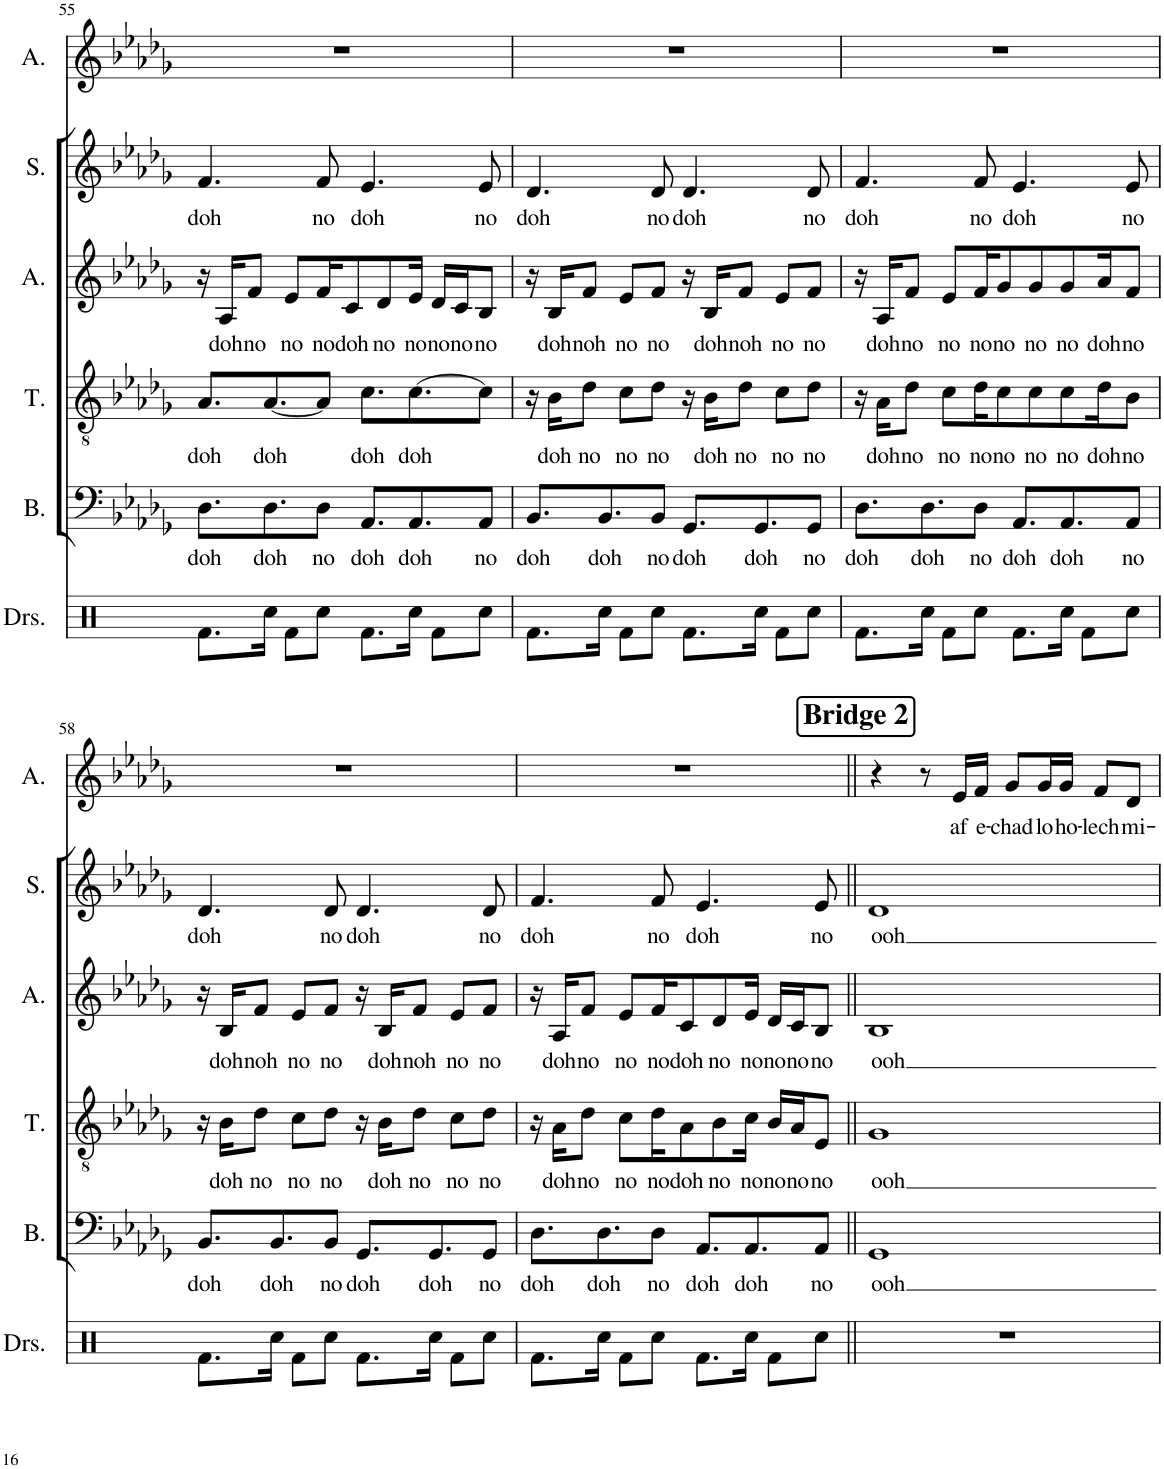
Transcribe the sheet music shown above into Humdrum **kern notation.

**kern	**kern	**text	**kern	**text	**kern	**text	**kern	**text	**kern	**text
*part6	*part5	*part5	*part4	*part4	*part3	*part3	*part2	*part2	*part1	*part1
*staff6	*staff5	*staff5	*staff4	*staff4	*staff3	*staff3	*staff2	*staff2	*staff1	*staff1
*I"Drumset	*I"Bass	*	*I"Tenor	*	*I"Alto	*	*I"Soprano	*	*I"Alto	*
*I'Drs.	*I'B.	*	*I'T.	*	*I'A.	*	*I'S.	*	*I'A.	*
!!LO:PB:g=z
*clefX	*clefF4	*	*clefGv2	*	*clefG2	*	*clefG2	*	*clefG2	*
*k[b-e-a-]	*k[b-e-a-d-g-]	*	*k[b-e-a-d-g-]	*	*k[b-e-a-d-g-]	*	*k[b-e-a-d-g-]	*	*k[b-e-a-d-g-]	*
*M4/4	*M4/4	*	*M4/4	*	*M4/4	*	*M4/4	*	*M4/4	*
=55	=55	=55	=55	=55	=55	=55	=55	=55	=55	=55
!	!	!LO:LY:b	!	!LO:LY:b	!	!	!	!LO:LY:b	!	!
8.Rf\L	8.D-\L	doh	8.A-/L	doh	16r	.	4.f/	doh	1r	.
!	!	!	!	!	!	!LO:LY:b	!	!	!	!
.	.	.	.	.	16A-/KL	doh	.	.	.	.
!	!	!	!	!	!	!LO:LY:b	!	!	!	!
.	.	.	.	.	8f/J	no	.	.	.	.
!	!	!LO:LY:b	!	!LO:LY:b	!	!	!	!	!	!
16Rcc\Jk	8.D-\	doh	[8.A-/	doh	.	.	.	.	.	.
!	!	!	!	!	!	!LO:LY:b	!	!	!	!
8Rf\L	.	.	.	.	8e-/L	no	.	.	.	.
!	!	!LO:LY:b	!	!	!	!LO:LY:b	!	!LO:LY:b	!	!
8Rcc\J	8D-\J	no	8A-/J]	.	16f/K	no	8f/	no	.	.
!	!	!	!	!	!	!LO:LY:b	!	!	!	!
.	.	.	.	.	8c/	doh	.	.	.	.
!	!	!LO:LY:b	!	!LO:LY:b	!	!	!	!LO:LY:b	!	!
8.Rf\L	8.AA-/L	doh	8.c\L	doh	.	.	4.e-/	doh	.	.
!	!	!	!	!	!	!LO:LY:b	!	!	!	!
.	.	.	.	.	8d-/	no	.	.	.	.
!	!	!LO:LY:b	!	!LO:LY:b	!	!LO:LY:b	!	!	!	!
16Rcc\Jk	8.AA-/	doh	[8.c\	doh	16e-/Jk	no	.	.	.	.
!	!	!	!	!	!	!LO:LY:b	!	!	!	!
8Rf\L	.	.	.	.	16d-/LL	no	.	.	.	.
!	!	!	!	!	!	!LO:LY:b	!	!	!	!
.	.	.	.	.	16c/J	no	.	.	.	.
!	!	!LO:LY:b	!	!	!	!LO:LY:b	!	!LO:LY:b	!	!
8Rcc\J	8AA-/J	no	8c\J]	.	8B-/J	no	8e-/	no	.	.
=56	=56	=56	=56	=56	=56	=56	=56	=56	=56	=56
!	!	!LO:LY:b	!	!	!	!	!	!LO:LY:b	!	!
8.Rf\L	8.BB-/L	doh	16r	.	16r	.	4.d-/	doh	1r	.
!	!	!	!	!LO:LY:b	!	!LO:LY:b	!	!	!	!
.	.	.	16B-\KL	doh	16B-/KL	doh	.	.	.	.
!	!	!	!	!LO:LY:b	!	!LO:LY:b	!	!	!	!
.	.	.	8d-\J	no	8f/J	noh	.	.	.	.
!	!	!LO:LY:b	!	!	!	!	!	!	!	!
16Rcc\Jk	8.BB-/	doh	.	.	.	.	.	.	.	.
!	!	!	!	!LO:LY:b	!	!LO:LY:b	!	!	!	!
8Rf\L	.	.	8c\L	no	8e-/L	no	.	.	.	.
!	!	!LO:LY:b	!	!LO:LY:b	!	!LO:LY:b	!	!LO:LY:b	!	!
8Rcc\J	8BB-/J	no	8d-\J	no	8f/J	no	8d-/	no	.	.
!	!	!LO:LY:b	!	!	!	!	!	!LO:LY:b	!	!
8.Rf\L	8.GG-/L	doh	16r	.	16r	.	4.d-/	doh	.	.
!	!	!	!	!LO:LY:b	!	!LO:LY:b	!	!	!	!
.	.	.	16B-\KL	doh	16B-/KL	doh	.	.	.	.
!	!	!	!	!LO:LY:b	!	!LO:LY:b	!	!	!	!
.	.	.	8d-\J	no	8f/J	noh	.	.	.	.
!	!	!LO:LY:b	!	!	!	!	!	!	!	!
16Rcc\Jk	8.GG-/	doh	.	.	.	.	.	.	.	.
!	!	!	!	!LO:LY:b	!	!LO:LY:b	!	!	!	!
8Rf\L	.	.	8c\L	no	8e-/L	no	.	.	.	.
!	!	!LO:LY:b	!	!LO:LY:b	!	!LO:LY:b	!	!LO:LY:b	!	!
8Rcc\J	8GG-/J	no	8d-\J	no	8f/J	no	8d-/	no	.	.
=57	=57	=57	=57	=57	=57	=57	=57	=57	=57	=57
!	!	!LO:LY:b	!	!	!	!	!	!LO:LY:b	!	!
8.Rf\L	8.D-\L	doh	16r	.	16r	.	4.f/	doh	1r	.
!	!	!	!	!LO:LY:b	!	!LO:LY:b	!	!	!	!
.	.	.	16A-\KL	doh	16A-/KL	doh	.	.	.	.
!	!	!	!	!LO:LY:b	!	!LO:LY:b	!	!	!	!
.	.	.	8d-\J	no	8f/J	no	.	.	.	.
!	!	!LO:LY:b	!	!	!	!	!	!	!	!
16Rcc\Jk	8.D-\	doh	.	.	.	.	.	.	.	.
!	!	!	!	!LO:LY:b	!	!LO:LY:b	!	!	!	!
8Rf\L	.	.	8c\L	no	8e-/L	no	.	.	.	.
!	!	!LO:LY:b	!	!LO:LY:b	!	!LO:LY:b	!	!LO:LY:b	!	!
8Rcc\J	8D-\J	no	16d-\K	no	16f/K	no	8f/	no	.	.
!	!	!	!	!LO:LY:b	!	!LO:LY:b	!	!	!	!
.	.	.	8c\	no	8g-/	no	.	.	.	.
!	!	!LO:LY:b	!	!	!	!	!	!LO:LY:b	!	!
8.Rf\L	8.AA-/L	doh	.	.	.	.	4.e-/	doh	.	.
!	!	!	!	!LO:LY:b	!	!LO:LY:b	!	!	!	!
.	.	.	8c\	no	8g-/	no	.	.	.	.
!	!	!LO:LY:b	!	!LO:LY:b	!	!LO:LY:b	!	!	!	!
16Rcc\Jk	8.AA-/	doh	8c\	no	8g-/	no	.	.	.	.
8Rf\L	.	.	.	.	.	.	.	.	.	.
!	!	!	!	!LO:LY:b	!	!LO:LY:b	!	!	!	!
.	.	.	16d-\K	doh	16a-/K	doh	.	.	.	.
!	!	!LO:LY:b	!	!LO:LY:b	!	!LO:LY:b	!	!LO:LY:b	!	!
8Rcc\J	8AA-/J	no	8B-\J	no	8f/J	no	8e-/	no	.	.
!!LO:LB:g=z
=58	=58	=58	=58	=58	=58	=58	=58	=58	=58	=58
!	!	!LO:LY:b	!	!	!	!	!	!LO:LY:b	!	!
8.Rf\L	8.BB-/L	doh	16r	.	16r	.	4.d-/	doh	1r	.
!	!	!	!	!LO:LY:b	!	!LO:LY:b	!	!	!	!
.	.	.	16B-\KL	doh	16B-/KL	doh	.	.	.	.
!	!	!	!	!LO:LY:b	!	!LO:LY:b	!	!	!	!
.	.	.	8d-\J	no	8f/J	noh	.	.	.	.
!	!	!LO:LY:b	!	!	!	!	!	!	!	!
16Rcc\Jk	8.BB-/	doh	.	.	.	.	.	.	.	.
!	!	!	!	!LO:LY:b	!	!LO:LY:b	!	!	!	!
8Rf\L	.	.	8c\L	no	8e-/L	no	.	.	.	.
!	!	!LO:LY:b	!	!LO:LY:b	!	!LO:LY:b	!	!LO:LY:b	!	!
8Rcc\J	8BB-/J	no	8d-\J	no	8f/J	no	8d-/	no	.	.
!	!	!LO:LY:b	!	!	!	!	!	!LO:LY:b	!	!
8.Rf\L	8.GG-/L	doh	16r	.	16r	.	4.d-/	doh	.	.
!	!	!	!	!LO:LY:b	!	!LO:LY:b	!	!	!	!
.	.	.	16B-\KL	doh	16B-/KL	doh	.	.	.	.
!	!	!	!	!LO:LY:b	!	!LO:LY:b	!	!	!	!
.	.	.	8d-\J	no	8f/J	noh	.	.	.	.
!	!	!LO:LY:b	!	!	!	!	!	!	!	!
16Rcc\Jk	8.GG-/	doh	.	.	.	.	.	.	.	.
!	!	!	!	!LO:LY:b	!	!LO:LY:b	!	!	!	!
8Rf\L	.	.	8c\L	no	8e-/L	no	.	.	.	.
!	!	!LO:LY:b	!	!LO:LY:b	!	!LO:LY:b	!	!LO:LY:b	!	!
8Rcc\J	8GG-/J	no	8d-\J	no	8f/J	no	8d-/	no	.	.
=59	=59	=59	=59	=59	=59	=59	=59	=59	=59	=59
!	!	!LO:LY:b	!	!	!	!	!	!LO:LY:b	!	!
8.Rf\L	8.D-\L	doh	16r	.	16r	.	4.f/	doh	1r	.
!	!	!	!	!LO:LY:b	!	!LO:LY:b	!	!	!	!
.	.	.	16A-\KL	doh	16A-/KL	doh	.	.	.	.
!	!	!	!	!LO:LY:b	!	!LO:LY:b	!	!	!	!
.	.	.	8d-\J	no	8f/J	no	.	.	.	.
!	!	!LO:LY:b	!	!	!	!	!	!	!	!
16Rcc\Jk	8.D-\	doh	.	.	.	.	.	.	.	.
!	!	!	!	!LO:LY:b	!	!LO:LY:b	!	!	!	!
8Rf\L	.	.	8c\L	no	8e-/L	no	.	.	.	.
!	!	!LO:LY:b	!	!LO:LY:b	!	!LO:LY:b	!	!LO:LY:b	!	!
8Rcc\J	8D-\J	no	16d-\K	no	16f/K	no	8f/	no	.	.
!	!	!	!	!LO:LY:b	!	!LO:LY:b	!	!	!	!
.	.	.	8A-\	doh	8c/	doh	.	.	.	.
!	!	!LO:LY:b	!	!	!	!	!	!LO:LY:b	!	!
8.Rf\L	8.AA-/L	doh	.	.	.	.	4.e-/	doh	.	.
!	!	!	!	!LO:LY:b	!	!LO:LY:b	!	!	!	!
.	.	.	8B-\	no	8d-/	no	.	.	.	.
!	!	!LO:LY:b	!	!LO:LY:b	!	!LO:LY:b	!	!	!	!
16Rcc\Jk	8.AA-/	doh	16c\Jk	no	16e-/Jk	no	.	.	.	.
!	!	!	!	!LO:LY:b	!	!LO:LY:b	!	!	!	!
8Rf\L	.	.	16B-/LL	no	16d-/LL	no	.	.	.	.
!	!	!	!	!LO:LY:b	!	!LO:LY:b	!	!	!	!
.	.	.	16A-/J	no	16c/J	no	.	.	.	.
!	!	!LO:LY:b	!	!LO:LY:b	!	!LO:LY:b	!	!LO:LY:b	!	!
8Rcc\J	8AA-/J	no	8E-/J	no	8B-/J	no	8e-/	no	.	.
!!LO:REH:place=s1:a:B:cj:fs=14:t=Bridge 2
=60||	=60||	=60||	=60||	=60||	=60||	=60||	=60||	=60||	=60||	=60||
!	!	!LO:LY:b	!	!LO:LY:b	!	!LO:LY:b	!	!LO:LY:b	!	!
1r	1GG-	ooh	1G-	ooh	1B-	ooh	1d-	ooh	4r	.
.	.	.	.	.	.	.	.	.	8r	.
!	!	!	!	!	!	!	!	!	!	!LO:LY:b
.	.	.	.	.	.	.	.	.	16e-/LL	af
!	!	!	!	!	!	!	!	!	!	!LO:LY:b
.	.	.	.	.	.	.	.	.	16f/JJ	e-
!	!	!	!	!	!	!	!	!	!	!LO:LY:b
.	.	.	.	.	.	.	.	.	8g-/L	-chad
!	!	!	!	!	!	!	!	!	!	!LO:LY:b
.	.	.	.	.	.	.	.	.	16g-/L	lo
!	!	!	!	!	!	!	!	!	!	!LO:LY:b
.	.	.	.	.	.	.	.	.	16g-/JJ	ho-
!	!	!	!	!	!	!	!	!	!	!LO:LY:b
.	.	.	.	.	.	.	.	.	8f/L	-lech
!	!	!	!	!	!	!	!	!	!	!LO:LY:b
.	.	.	.	.	.	.	.	.	8d-/J	mi-
=	=	=	=	=	=	=	=	=	=	=
*-	*-	*-	*-	*-	*-	*-	*-	*-	*-	*-
